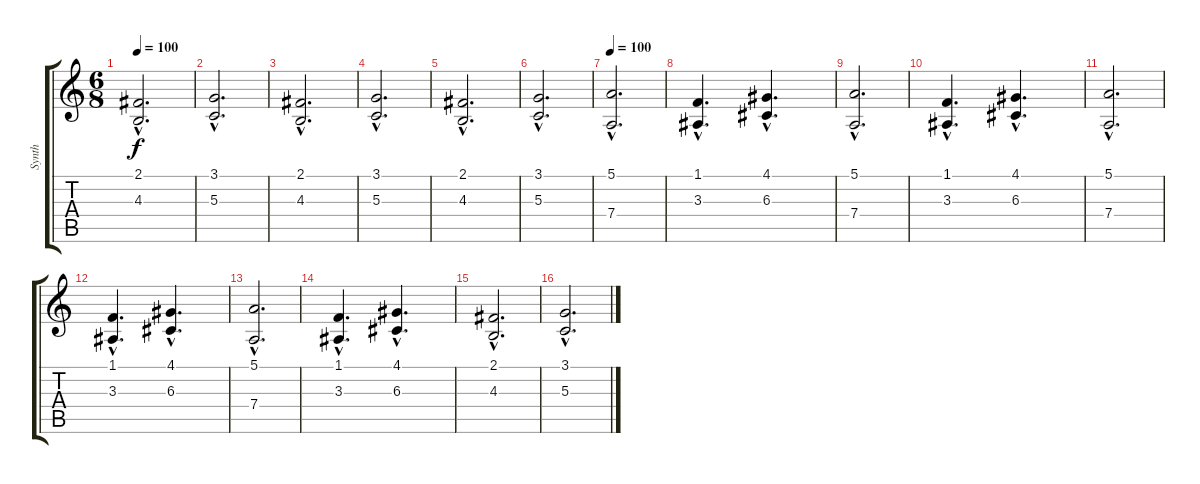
\track ("Synth" "Synth") {instrument pad4choir}
\staff {score tabs}
\tuning (E4 B3 G3 D3 A2 E2) {hide}
\ts (6 8)
\tempo 100
\clef g2
\ks c
(2.1{hac} 4.3{hac}).2{d dy f} |
(3.1{hac} 5.3{hac}).2{d} |
(2.1{hac} 4.3{hac}).2{d} |
(3.1{hac} 5.3{hac}).2{d} |
(2.1{hac} 4.3{hac}).2{d} |
(3.1{hac} 5.3{hac}).2{d} |
\tempo 100
(5.1{hac} 7.4{hac}).2{d} |
(1.1{hac} 3.3{hac}).4{d} (4.1{hac} 6.3{hac}).4{d} |
(5.1{hac} 7.4{hac}).2{d} |
(1.1{hac} 3.3{hac}).4{d} (4.1{hac} 6.3{hac}).4{d} |
(5.1{hac} 7.4{hac}).2{d} |
(1.1{hac} 3.3{hac}).4{d} (4.1{hac} 6.3{hac}).4{d} |
(5.1{hac} 7.4{hac}).2{d} |
(1.1{hac} 3.3{hac}).4{d} (4.1{hac} 6.3{hac}).4{d} |
(2.1{hac} 4.3{hac}).2{d} |
(3.1{hac} 5.3{hac}).2{d}
